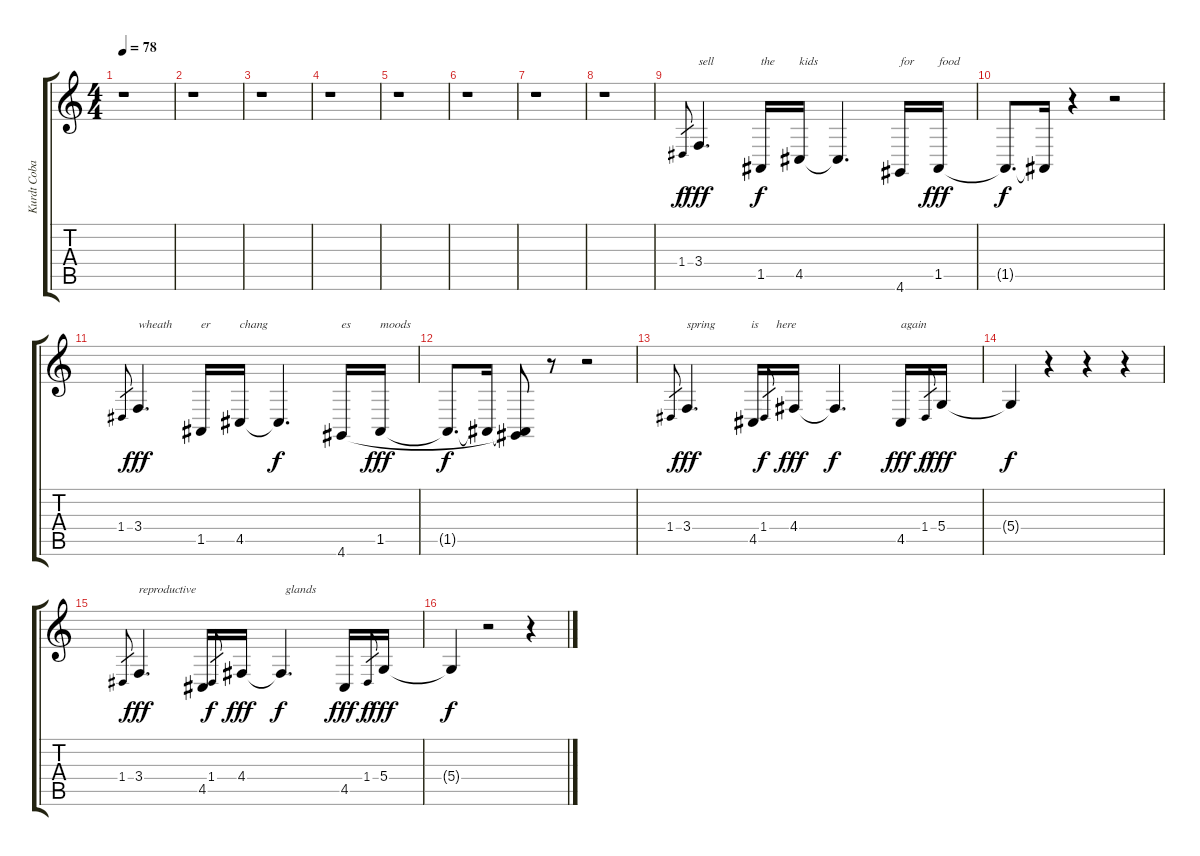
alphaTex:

\track ("Kurdt Cobain Voice" "Kurdt Coba") {instrument altosax}
\staff {score tabs}
\tuning (E4 B3 G3 D3 A2 E2) {hide}
\ts (4 4)
\tempo 78
\clef g2
\ks c
r.1{dy f instrument altosax} |
r.1 |
r.1 |
r.1 |
r.1 |
r.1 |
r.1 |
r.1 |
1.4.8{gr} 3.4.4{d txt "sell" dy fff} 1.5.16{txt "the" dy f} 4.5.16{txt "kids"} 4.5{t}.4{d} 4.6.16{txt "for"} 1.5.16{txt "food" dy fff} |
1.5{t}.8{d dy f} 1.5{t}.16 r.4 r.2 |
1.4.8{gr} 3.4.4{d txt "wheath" dy fff} 1.5.16{txt "er"} 4.5.16{txt "chang"} 4.5{t}.4{d dy f} 4.6.16{txt "es"} 1.5.16{txt "moods" dy fff} |
1.5{t}.8{d dy f} 1.5{t}.16 (1.5{t} 4.6{t}).8 r.8 r.2 |
1.4.8{gr} 3.4.4{d txt "spring            is      here" dy fff} 4.5.16 1.4.8{gr dy f} 4.4.16{dy fff} 4.4{t}.4{d dy f} 4.5.16{txt "again" dy fff} 1.4.8{gr dy f} 5.4.16{dy fff} |
5.4{t}.4{dy f} r.4 r.4 r.4 |
1.4.8{gr} 3.4.4{d txt "reproductive                              glands" dy fff} 4.5.16 1.4.8{gr dy f} 4.4.16{dy fff} 4.4{t}.4{d dy f} 4.5.16{dy fff} 1.4.8{gr dy f} 5.4.16{dy fff} |
5.4{t}.4{dy f} r.2 r.4
